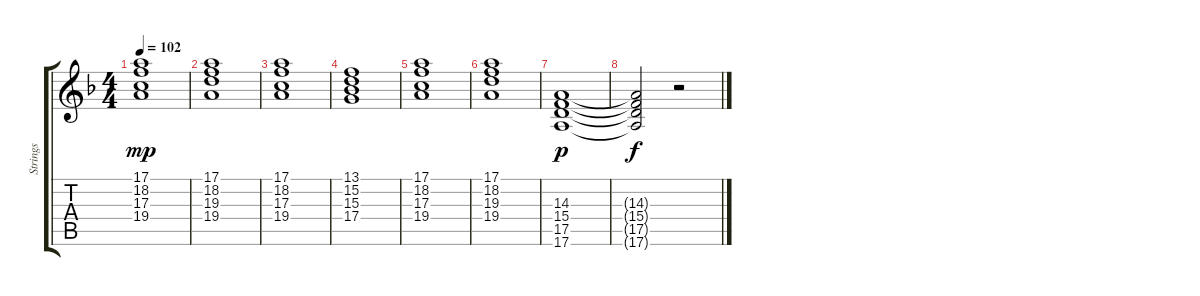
\track ("Strings " "Strings ") {instrument stringensemble2}
\staff {score tabs}
\tuning (E4 B3 G3 D3 A2 E2) {hide}
\ts (4 4)
\tempo 102
\clef g2
\ks f
(17.1 18.2 17.3 19.4).1{dy mp} |
(17.1 18.2 19.3 19.4).1 |
(17.1 18.2 17.3 19.4).1 |
(13.1 15.2 15.3 17.4).1 |
(17.1 18.2 17.3 19.4).1 |
(17.1 18.2 19.3 19.4).1 |
(14.3 15.4 17.5 17.6).1{dy p} |
(14.3{t} 15.4{t} 17.5{t} 17.6{t}).2{dy f} r.2
